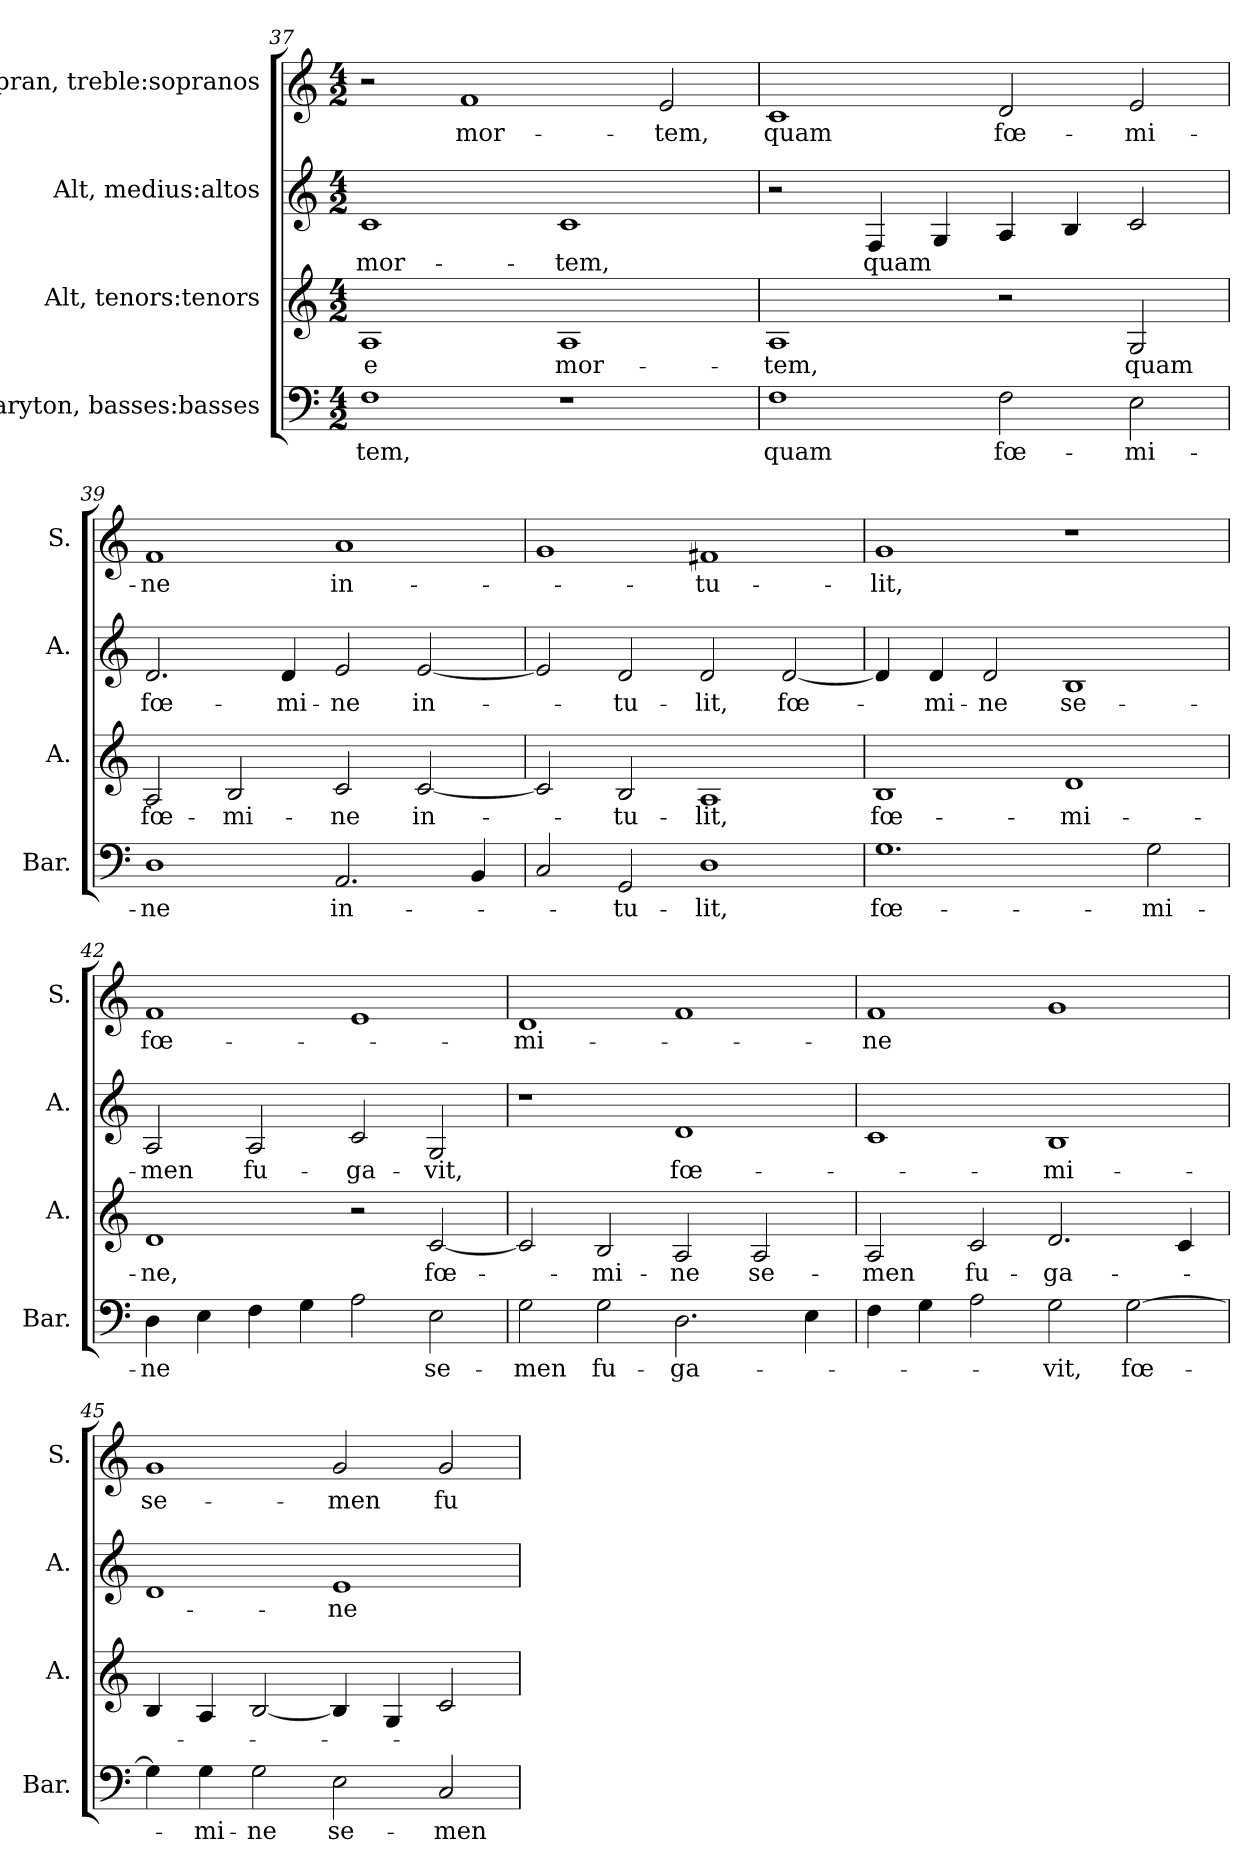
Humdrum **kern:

**kern	**text	**kern	**text	**kern	**text	**kern	**text
*part4	*part4	*part3	*part3	*part2	*part2	*part1	*part1
*staff4	*staff4	*staff3	*staff3	*staff2	*staff2	*staff1	*staff1
*I"Baryton, basses:basses	*	*I"Alt, tenors:tenors	*	*I"Alt, medius:altos	*	*I"Sopran, treble:sopranos	*
*I'Bar.	*	*I'A.	*	*I'A.	*	*I'S.	*
*clefF4	*	*clefG2	*	*clefG2	*	*clefG2	*
*k[]	*	*k[]	*	*k[]	*	*k[]	*
*M4/2	*	*M4/2	*	*M4/2	*	*M4/2	*
=37	=37	=37	=37	=37	=37	=37	=37
!	!LO:LY:b	!	!LO:LY:b	!	!LO:LY:b	!	!
1F	-tem,	1A	-e	1c	mor-	2r	.
!	!	!	!	!	!	!	!LO:LY:b
.	.	.	.	.	.	1f	mor-
!	!	!	!LO:LY:b	!	!LO:LY:b	!	!
1r	.	1A	mor-	1c	-tem,	.	.
!	!	!	!	!	!	!	!LO:LY:b
.	.	.	.	.	.	2e/	-tem,
=38	=38	=38	=38	=38	=38	=38	=38
!	!LO:LY:b	!	!LO:LY:b	!	!	!	!LO:LY:b
1F	quam	1A	-tem,	2r	.	1c	quam
!	!	!	!	!	!LO:LY:b	!	!
.	.	.	.	4F/	quam	.	.
.	.	.	.	4G/	.	.	.
!	!LO:LY:b	!	!	!	!	!	!LO:LY:b
2F\	fœ-	2r	.	4A/	.	2d/	fœ-
.	.	.	.	4B/	.	.	.
!	!LO:LY:b	!	!LO:LY:b	!	!	!	!LO:LY:b
2E\	-mi-	2G/	quam	2c/	.	2e/	-mi-
=39	=39	=39	=39	=39	=39	=39	=39
!	!LO:LY:b	!	!LO:LY:b	!	!LO:LY:b	!	!LO:LY:b
1D	-ne	2A/	fœ-	2.d/	fœ-	1f	-ne
!	!	!	!LO:LY:b	!	!	!	!
.	.	2B/	-mi-	.	.	.	.
!	!	!	!	!	!LO:LY:b	!	!
.	.	.	.	4d/	-mi-	.	.
!	!LO:LY:b	!	!LO:LY:b	!	!LO:LY:b	!	!LO:LY:b
2.AA/	in-	2c/	-ne	2e/	-ne	1a	in-
!	!	!	!LO:LY:b	!	!LO:LY:b	!	!
.	.	[2c/	in-	[2e/	in-	.	.
4BB/	.	.	.	.	.	.	.
=40	=40	=40	=40	=40	=40	=40	=40
2C/	.	2c/]	.	2e/]	.	1g	.
!	!LO:LY:b	!	!LO:LY:b	!	!LO:LY:b	!	!
2GG/	-tu-	2B/	-tu-	2d/	-tu-	.	.
!	!LO:LY:b	!	!LO:LY:b	!	!LO:LY:b	!	!LO:LY:b
1D	-lit,	1A	-lit,	2d/	-lit,	1f#X	-tu-
!	!	!	!	!	!LO:LY:b	!	!
.	.	.	.	[2d/	fœ-	.	.
!!LO:LB:g=z
=41	=41	=41	=41	=41	=41	=41	=41
!	!LO:LY:b	!	!LO:LY:b	!	!	!	!LO:LY:b
1.G	fœ-	1B	fœ-	4d/]	.	1g	-lit,
!	!	!	!	!	!LO:LY:b	!	!
.	.	.	.	4d/	-mi-	.	.
!	!	!	!	!	!LO:LY:b	!	!
.	.	.	.	2d/	-ne	.	.
!	!	!	!LO:LY:b	!	!LO:LY:b	!	!
.	.	1d	-mi-	1B	se-	1r	.
!	!LO:LY:b	!	!	!	!	!	!
2G\	-mi-	.	.	.	.	.	.
=42	=42	=42	=42	=42	=42	=42	=42
!	!LO:LY:b	!	!LO:LY:b	!	!LO:LY:b	!	!LO:LY:b
4D\	-ne	1d	-ne,	2A/	-men	1f	fœ-
4E\	.	.	.	.	.	.	.
!	!	!	!	!	!LO:LY:b	!	!
4F\	.	.	.	2A/	fu-	.	.
4G\	.	.	.	.	.	.	.
!	!	!	!	!	!LO:LY:b	!	!
2A\	.	2r	.	2c/	-ga-	1e	.
!	!LO:LY:b	!	!LO:LY:b	!	!LO:LY:b	!	!
2E\	se-	[2c/	fœ-	2G/	-vit,	.	.
=43	=43	=43	=43	=43	=43	=43	=43
!	!LO:LY:b	!	!	!	!	!	!LO:LY:b
2G\	-men	2c/]	.	1r	.	1d	-mi-
!	!LO:LY:b	!	!LO:LY:b	!	!	!	!
2G\	fu-	2B/	-mi-	.	.	.	.
!	!LO:LY:b	!	!LO:LY:b	!	!LO:LY:b	!	!
2.D\	-ga-	2A/	-ne	1d	fœ-	1f	.
!	!	!	!LO:LY:b	!	!	!	!
.	.	2A/	se-	.	.	.	.
4E\	.	.	.	.	.	.	.
=44	=44	=44	=44	=44	=44	=44	=44
!	!	!	!LO:LY:b	!	!	!	!LO:LY:b
4F\	.	2A/	-men	1c	.	1f	-ne
4G\	.	.	.	.	.	.	.
!	!	!	!LO:LY:b	!	!	!	!
2A\	.	2c/	fu-	.	.	.	.
!	!LO:LY:b	!	!LO:LY:b	!	!LO:LY:b	!	!
2G\	-vit,	2.d/	-ga-	1B	-mi-	1g	.
!	!LO:LY:b	!	!	!	!	!	!
[2G\	fœ-	.	.	.	.	.	.
.	.	4c/	.	.	.	.	.
!!LO:PB:g=z
=45	=45	=45	=45	=45	=45	=45	=45
!	!	!	!	!	!	!	!LO:LY:b
4G\]	.	4B/	.	1d	.	1g	se-
!	!LO:LY:b	!	!	!	!	!	!
4G\	-mi-	4A/	.	.	.	.	.
!	!LO:LY:b	!	!	!	!	!	!
2G\	-ne	[2B/	.	.	.	.	.
!	!LO:LY:b	!	!	!	!LO:LY:b	!	!LO:LY:b
2E\	se-	4B/]	.	1e	-ne	2g/	-men
.	.	4G/	.	.	.	.	.
!	!LO:LY:b	!	!	!	!	!	!LO:LY:b
2C/	-men	2c/	.	.	.	2g/	fu-
=	=	=	=	=	=	=	=
*-	*-	*-	*-	*-	*-	*-	*-
